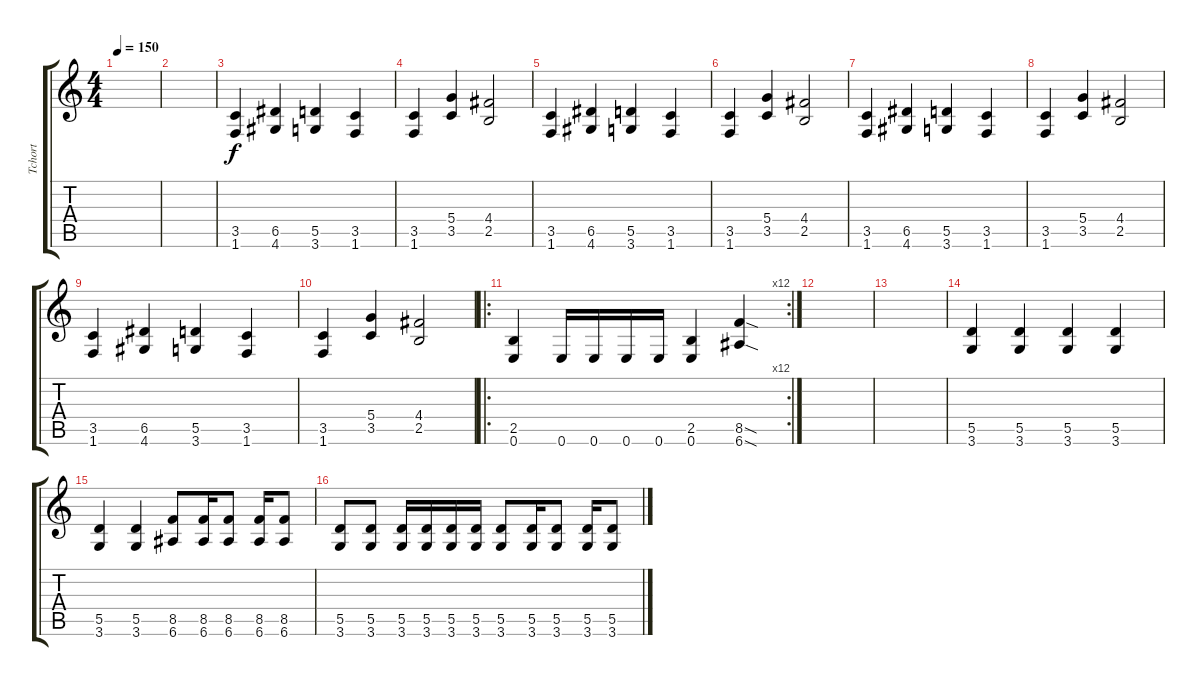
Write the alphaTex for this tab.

\track ("Tchort" "Tchort") {instrument distortionguitar}
\staff {score tabs}
\tuning (E4 B3 G3 D3 A2 E2) {hide}
\ts (4 4)
\tempo 150
\clef g2
\ks c
|
|
(3.5 1.6).4 (6.5 4.6).4 (5.5 3.6).4 (3.5 1.6).4 |
(3.5 1.6).4 (5.4 3.5).4 (4.4 2.5).2 |
(3.5 1.6).4 (6.5 4.6).4 (5.5 3.6).4 (3.5 1.6).4 |
(3.5 1.6).4 (5.4 3.5).4 (4.4 2.5).2 |
(3.5 1.6).4 (6.5 4.6).4 (5.5 3.6).4 (3.5 1.6).4 |
(3.5 1.6).4 (5.4 3.5).4 (4.4 2.5).2 |
(3.5 1.6).4 (6.5 4.6).4 (5.5 3.6).4 (3.5 1.6).4 |
(3.5 1.6).4 (5.4 3.5).4 (4.4 2.5).2 |
\ro
\rc 12
(2.5 0.6).4 0.6.16 0.6.16 0.6.16 0.6.16 (2.5 0.6).4 (8.5{sod} 6.6{sod}).4 |
|
|
(5.5 3.6).4 (5.5 3.6).4 (5.5 3.6).4 (5.5 3.6).4 |
(5.5 3.6).4 (5.5 3.6).4 (8.5 6.6).8 (8.5 6.6).16 (8.5 6.6).8 (8.5 6.6).16 (8.5 6.6).8 |
(5.5 3.6).8 (5.5 3.6).8 (5.5 3.6).16 (5.5 3.6).16 (5.5 3.6).16 (5.5 3.6).16 (5.5 3.6).8 (5.5 3.6).16 (5.5 3.6).8 (5.5 3.6).16 (5.5 3.6).8
